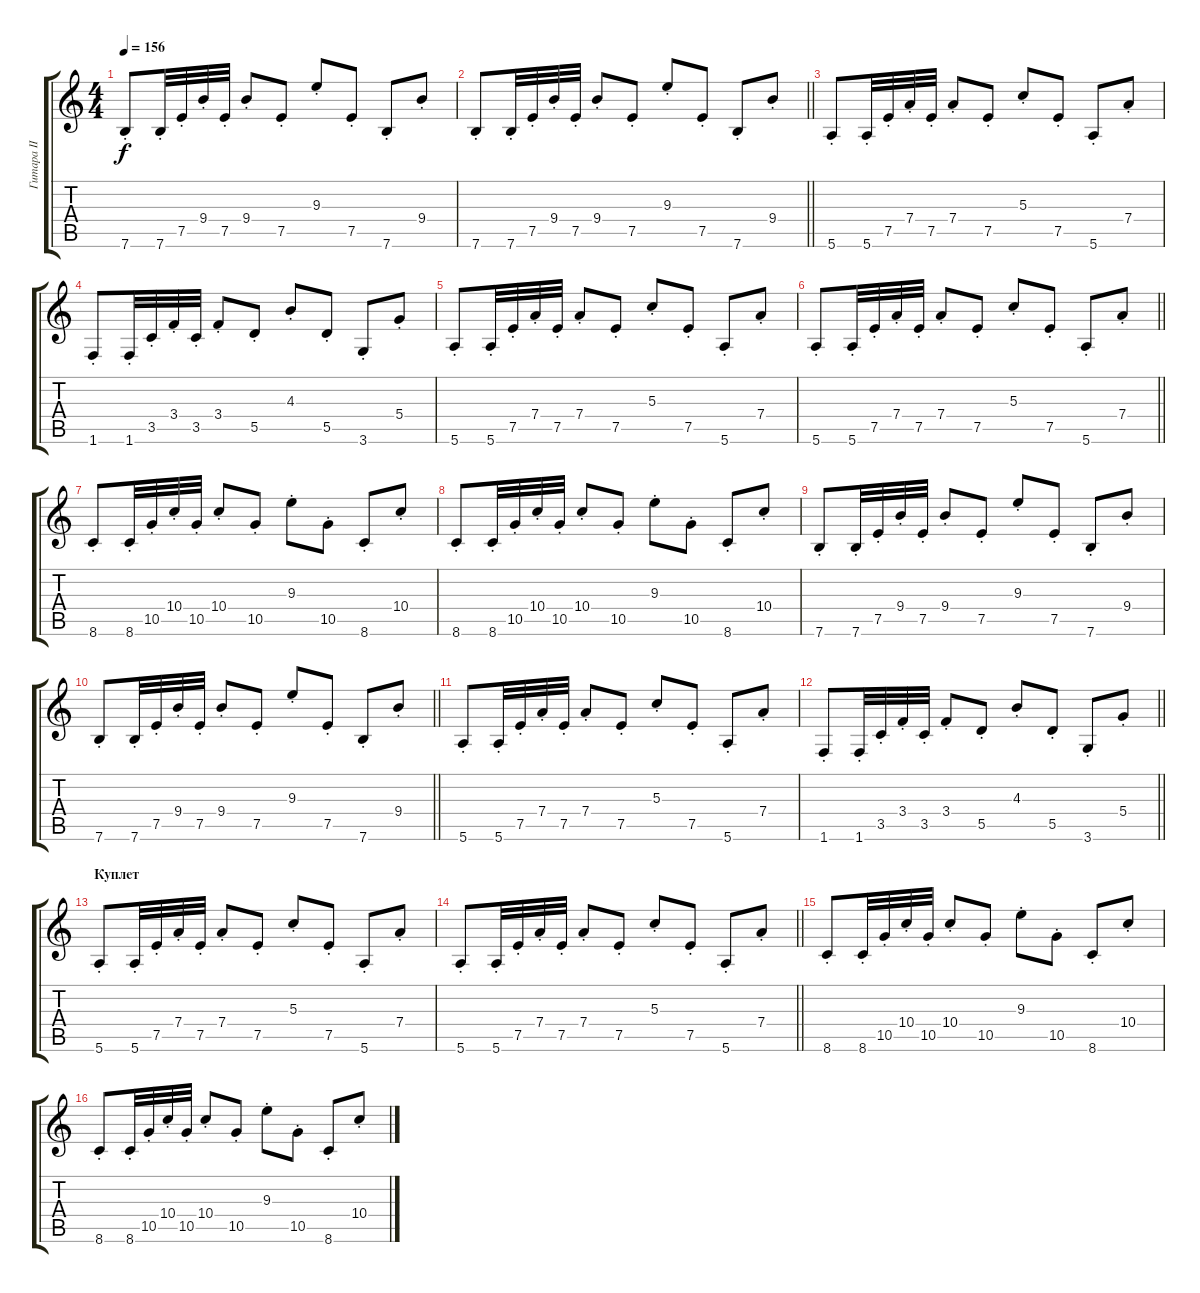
\track ("Гитара II" "Гитара II") {instrument electricguitarclean}
\staff {score tabs}
\tuning (E4 B3 G3 D3 A2 E2) {hide}
\ts (4 4)
\tempo 156
\clef g2
\ks c
7.6{st}.8{dy f} 7.6{st}.32 7.5{st}.32 9.4{st}.32 7.5{st}.32 9.4{st}.8 7.5{st}.8 9.3{st}.8 7.5{st}.8 7.6{st}.8 9.4{st}.8 |
\barLineRight lightlight
7.6{st}.8 7.6{st}.32 7.5{st}.32 9.4{st}.32 7.5{st}.32 9.4{st}.8 7.5{st}.8 9.3{st}.8 7.5{st}.8 7.6{st}.8 9.4{st}.8 |
5.6{st}.8 5.6{st}.32 7.5{st}.32 7.4{st}.32 7.5{st}.32 7.4{st}.8 7.5{st}.8 5.3{st}.8 7.5{st}.8 5.6{st}.8 7.4{st}.8 |
1.6{st}.8 1.6{st}.32 3.5{st}.32 3.4{st}.32 3.5{st}.32 3.4{st}.8 5.5{st}.8 4.3{st}.8 5.5{st}.8 3.6{st}.8 5.4{st}.8 |
5.6{st}.8 5.6{st}.32 7.5{st}.32 7.4{st}.32 7.5{st}.32 7.4{st}.8 7.5{st}.8 5.3{st}.8 7.5{st}.8 5.6{st}.8 7.4{st}.8 |
\barLineRight lightlight
5.6{st}.8 5.6{st}.32 7.5{st}.32 7.4{st}.32 7.5{st}.32 7.4{st}.8 7.5{st}.8 5.3{st}.8 7.5{st}.8 5.6{st}.8 7.4{st}.8 |
8.6{st}.8 8.6{st}.32 10.5{st}.32 10.4{st}.32 10.5{st}.32 10.4{st}.8 10.5{st}.8 9.3{st}.8 10.5{st}.8 8.6{st}.8 10.4{st}.8 |
8.6{st}.8 8.6{st}.32 10.5{st}.32 10.4{st}.32 10.5{st}.32 10.4{st}.8 10.5{st}.8 9.3{st}.8 10.5{st}.8 8.6{st}.8 10.4{st}.8 |
7.6{st}.8 7.6{st}.32 7.5{st}.32 9.4{st}.32 7.5{st}.32 9.4{st}.8 7.5{st}.8 9.3{st}.8 7.5{st}.8 7.6{st}.8 9.4{st}.8 |
\barLineRight lightlight
7.6{st}.8 7.6{st}.32 7.5{st}.32 9.4{st}.32 7.5{st}.32 9.4{st}.8 7.5{st}.8 9.3{st}.8 7.5{st}.8 7.6{st}.8 9.4{st}.8 |
5.6{st}.8 5.6{st}.32 7.5{st}.32 7.4{st}.32 7.5{st}.32 7.4{st}.8 7.5{st}.8 5.3{st}.8 7.5{st}.8 5.6{st}.8 7.4{st}.8 |
\barLineRight lightlight
1.6{st}.8 1.6{st}.32 3.5{st}.32 3.4{st}.32 3.5{st}.32 3.4{st}.8 5.5{st}.8 4.3{st}.8 5.5{st}.8 3.6{st}.8 5.4{st}.8 |
\section ("" "Куплет")
5.6{st}.8 5.6{st}.32 7.5{st}.32 7.4{st}.32 7.5{st}.32 7.4{st}.8 7.5{st}.8 5.3{st}.8 7.5{st}.8 5.6{st}.8 7.4{st}.8 |
\barLineRight lightlight
5.6{st}.8 5.6{st}.32 7.5{st}.32 7.4{st}.32 7.5{st}.32 7.4{st}.8 7.5{st}.8 5.3{st}.8 7.5{st}.8 5.6{st}.8 7.4{st}.8 |
8.6{st}.8 8.6{st}.32 10.5{st}.32 10.4{st}.32 10.5{st}.32 10.4{st}.8 10.5{st}.8 9.3{st}.8 10.5{st}.8 8.6{st}.8 10.4{st}.8 |
8.6{st}.8 8.6{st}.32 10.5{st}.32 10.4{st}.32 10.5{st}.32 10.4{st}.8 10.5{st}.8 9.3{st}.8 10.5{st}.8 8.6{st}.8 10.4{st}.8
